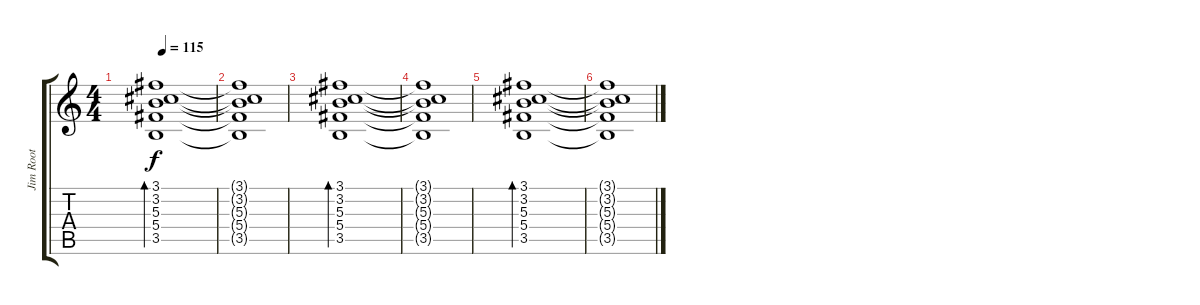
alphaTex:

\track ("Jim Root" "Jim Root") {instrument electricguitarclean}
\staff {score tabs}
\tuning (Eb4 Bb3 Gb3 Db3 Ab2 Eb2) {hide}
\ts (4 4)
\tempo 115
\clef g2
\ks c
(3.1 3.2 5.3 5.4 3.5).1{bd 60 dy f volume 0} |
(3.1{t} 3.2{t} 5.3{t} 5.4{t} 3.5{t}).1 |
(3.1 3.2 5.3 5.4 3.5).1{bd 60} |
(3.1{t} 3.2{t} 5.3{t} 5.4{t} 3.5{t}).1 |
(3.1 3.2 5.3 5.4 3.5).1{bd 60} |
(3.1{t} 3.2{t} 5.3{t} 5.4{t} 3.5{t}).1
